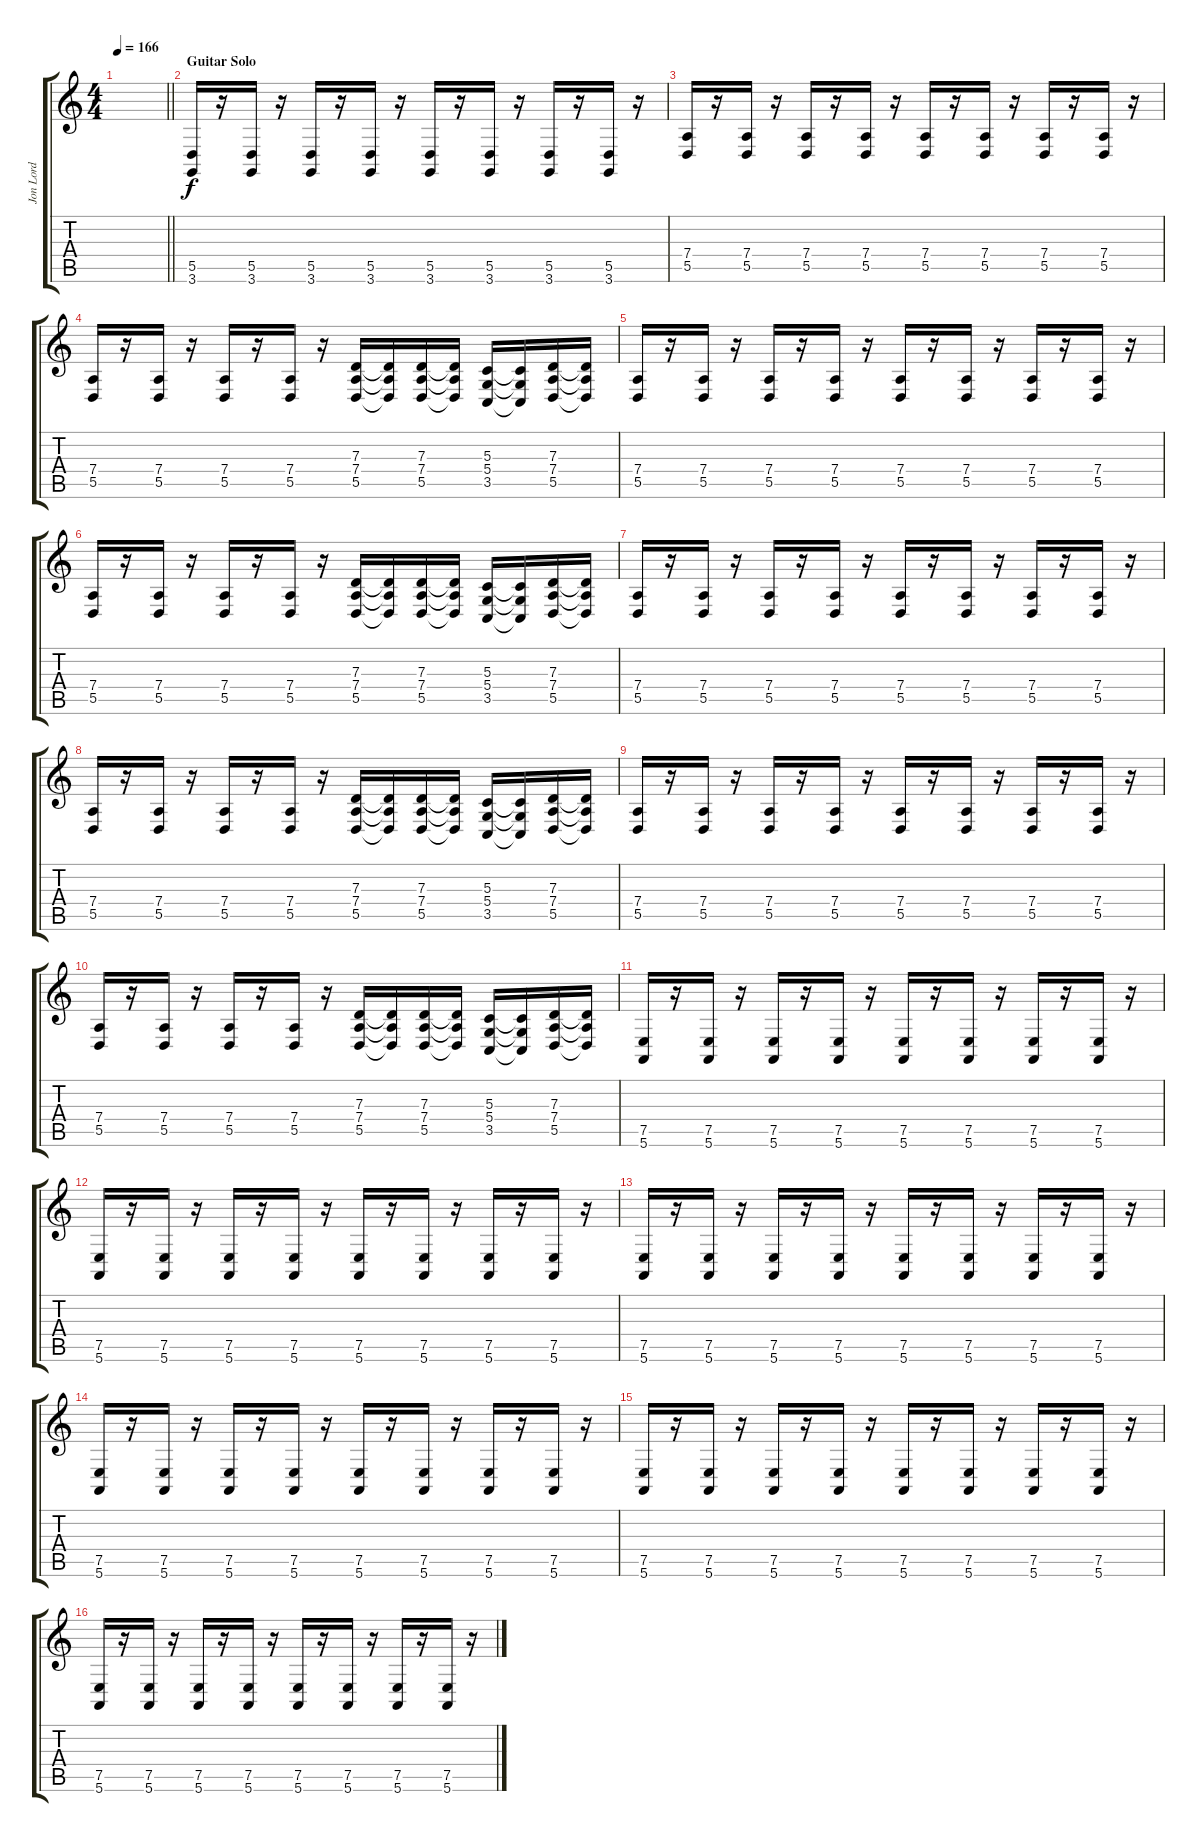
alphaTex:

\track ("Jon Lord" "Jon Lord") {instrument rockorgan}
\staff {score tabs}
\tuning (E4 B3 G3 D3 A2 E2) {hide}
\ts (4 4)
\tempo 166
\clef g2
\barLineRight lightlight
\ks c
|
\section ("" "Guitar Solo")
(5.5 3.6).16 r.16 (5.5 3.6).16 r.16 (5.5 3.6).16 r.16 (5.5 3.6).16 r.16 (5.5 3.6).16 r.16 (5.5 3.6).16 r.16 (5.5 3.6).16 r.16 (5.5 3.6).16 r.16 |
(7.4 5.5).16 r.16 (7.4 5.5).16 r.16 (7.4 5.5).16 r.16 (7.4 5.5).16 r.16 (7.4 5.5).16 r.16 (7.4 5.5).16 r.16 (7.4 5.5).16 r.16 (7.4 5.5).16 r.16 |
(7.4 5.5).16 r.16 (7.4 5.5).16 r.16 (7.4 5.5).16 r.16 (7.4 5.5).16 r.16 (7.3 7.4 5.5).16 (7.3{t} 7.4{t} 5.5{t}).16 (7.3 7.4 5.5).16 (7.3{t} 7.4{t} 5.5{t}).16 (5.3 5.4 3.5).16 (5.3{t} 5.4{t} 3.5{t}).16 (7.3 7.4 5.5).16 (7.3{t} 7.4{t} 5.5{t}).16 |
(7.4 5.5).16 r.16 (7.4 5.5).16 r.16 (7.4 5.5).16 r.16 (7.4 5.5).16 r.16 (7.4 5.5).16 r.16 (7.4 5.5).16 r.16 (7.4 5.5).16 r.16 (7.4 5.5).16 r.16 |
(7.4 5.5).16 r.16 (7.4 5.5).16 r.16 (7.4 5.5).16 r.16 (7.4 5.5).16 r.16 (7.3 7.4 5.5).16 (7.3{t} 7.4{t} 5.5{t}).16 (7.3 7.4 5.5).16 (7.3{t} 7.4{t} 5.5{t}).16 (5.3 5.4 3.5).16 (5.3{t} 5.4{t} 3.5{t}).16 (7.3 7.4 5.5).16 (7.3{t} 7.4{t} 5.5{t}).16 |
(7.4 5.5).16 r.16 (7.4 5.5).16 r.16 (7.4 5.5).16 r.16 (7.4 5.5).16 r.16 (7.4 5.5).16 r.16 (7.4 5.5).16 r.16 (7.4 5.5).16 r.16 (7.4 5.5).16 r.16 |
(7.4 5.5).16 r.16 (7.4 5.5).16 r.16 (7.4 5.5).16 r.16 (7.4 5.5).16 r.16 (7.3 7.4 5.5).16 (7.3{t} 7.4{t} 5.5{t}).16 (7.3 7.4 5.5).16 (7.3{t} 7.4{t} 5.5{t}).16 (5.3 5.4 3.5).16 (5.3{t} 5.4{t} 3.5{t}).16 (7.3 7.4 5.5).16 (7.3{t} 7.4{t} 5.5{t}).16 |
(7.4 5.5).16 r.16 (7.4 5.5).16 r.16 (7.4 5.5).16 r.16 (7.4 5.5).16 r.16 (7.4 5.5).16 r.16 (7.4 5.5).16 r.16 (7.4 5.5).16 r.16 (7.4 5.5).16 r.16 |
(7.4 5.5).16 r.16 (7.4 5.5).16 r.16 (7.4 5.5).16 r.16 (7.4 5.5).16 r.16 (7.3 7.4 5.5).16 (7.3{t} 7.4{t} 5.5{t}).16 (7.3 7.4 5.5).16 (7.3{t} 7.4{t} 5.5{t}).16 (5.3 5.4 3.5).16 (5.3{t} 5.4{t} 3.5{t}).16 (7.3 7.4 5.5).16 (7.3{t} 7.4{t} 5.5{t}).16 |
(7.5 5.6).16 r.16 (7.5 5.6).16 r.16 (7.5 5.6).16 r.16 (7.5 5.6).16 r.16 (7.5 5.6).16 r.16 (7.5 5.6).16 r.16 (7.5 5.6).16 r.16 (7.5 5.6).16 r.16 |
(7.5 5.6).16 r.16 (7.5 5.6).16 r.16 (7.5 5.6).16 r.16 (7.5 5.6).16 r.16 (7.5 5.6).16 r.16 (7.5 5.6).16 r.16 (7.5 5.6).16 r.16 (7.5 5.6).16 r.16 |
(7.5 5.6).16 r.16 (7.5 5.6).16 r.16 (7.5 5.6).16 r.16 (7.5 5.6).16 r.16 (7.5 5.6).16 r.16 (7.5 5.6).16 r.16 (7.5 5.6).16 r.16 (7.5 5.6).16 r.16 |
(7.5 5.6).16 r.16 (7.5 5.6).16 r.16 (7.5 5.6).16 r.16 (7.5 5.6).16 r.16 (7.5 5.6).16 r.16 (7.5 5.6).16 r.16 (7.5 5.6).16 r.16 (7.5 5.6).16 r.16 |
(7.5 5.6).16 r.16 (7.5 5.6).16 r.16 (7.5 5.6).16 r.16 (7.5 5.6).16 r.16 (7.5 5.6).16 r.16 (7.5 5.6).16 r.16 (7.5 5.6).16 r.16 (7.5 5.6).16 r.16 |
(7.5 5.6).16 r.16 (7.5 5.6).16 r.16 (7.5 5.6).16 r.16 (7.5 5.6).16 r.16 (7.5 5.6).16 r.16 (7.5 5.6).16 r.16 (7.5 5.6).16 r.16 (7.5 5.6).16 r.16
